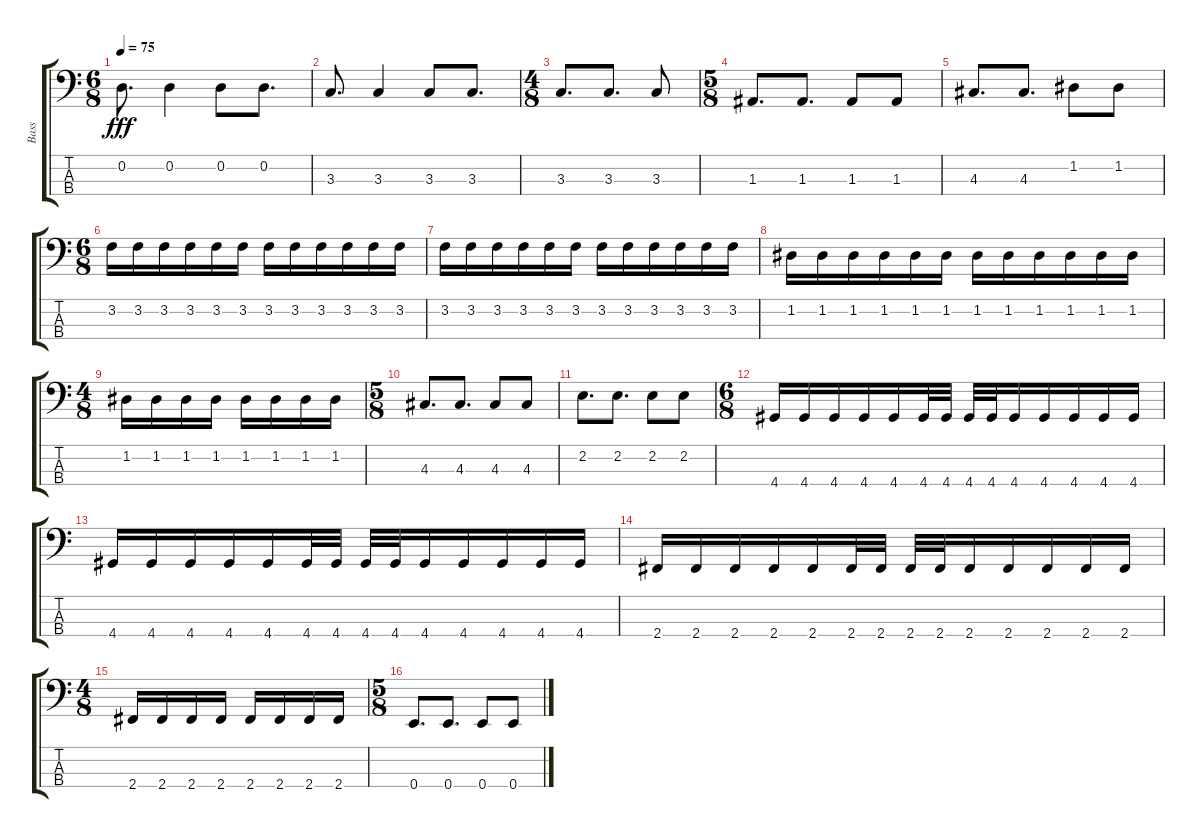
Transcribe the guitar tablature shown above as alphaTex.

\track ("Bass" "Bass") {instrument electricbasspick}
\staff {score tabs}
\tuning (G2 D2 A1 E1) {hide}
\ts (6 8)
\tempo 75
\clef f4
\ks c
0.2.8{d dy fff} 0.2.4 0.2.8 0.2.8{d} |
3.3.8{d} 3.3.4 3.3.8 3.3.8{d} |
\ts (4 8)
3.3.8{d} 3.3.8{d} 3.3.8 |
\ts (5 8)
1.3.8{d} 1.3.8{d} 1.3.8 1.3.8 |
4.3.8{d} 4.3.8{d} 1.2.8 1.2.8 |
\ts (6 8)
3.2.16 3.2.16 3.2.16 3.2.16 3.2.16 3.2.16 3.2.16 3.2.16 3.2.16 3.2.16 3.2.16 3.2.16 |
3.2.16 3.2.16 3.2.16 3.2.16 3.2.16 3.2.16 3.2.16 3.2.16 3.2.16 3.2.16 3.2.16 3.2.16 |
1.2.16 1.2.16 1.2.16 1.2.16 1.2.16 1.2.16 1.2.16 1.2.16 1.2.16 1.2.16 1.2.16 1.2.16 |
\ts (4 8)
1.2.16 1.2.16 1.2.16 1.2.16 1.2.16 1.2.16 1.2.16 1.2.16 |
\ts (5 8)
4.3.8{d} 4.3.8{d} 4.3.8 4.3.8 |
2.2.8{d} 2.2.8{d} 2.2.8 2.2.8 |
\ts (6 8)
4.4.16 4.4.16 4.4.16 4.4.16 4.4.16 4.4.32 4.4.32 4.4.32 4.4.32 4.4.16 4.4.16 4.4.16 4.4.16 4.4.16 |
4.4.16 4.4.16 4.4.16 4.4.16 4.4.16 4.4.32 4.4.32 4.4.32 4.4.32 4.4.16 4.4.16 4.4.16 4.4.16 4.4.16 |
2.4.16 2.4.16 2.4.16 2.4.16 2.4.16 2.4.32 2.4.32 2.4.32 2.4.32 2.4.16 2.4.16 2.4.16 2.4.16 2.4.16 |
\ts (4 8)
2.4.16 2.4.16 2.4.16 2.4.16 2.4.16 2.4.16 2.4.16 2.4.16 |
\ts (5 8)
0.4.8{d} 0.4.8{d} 0.4.8 0.4.8
